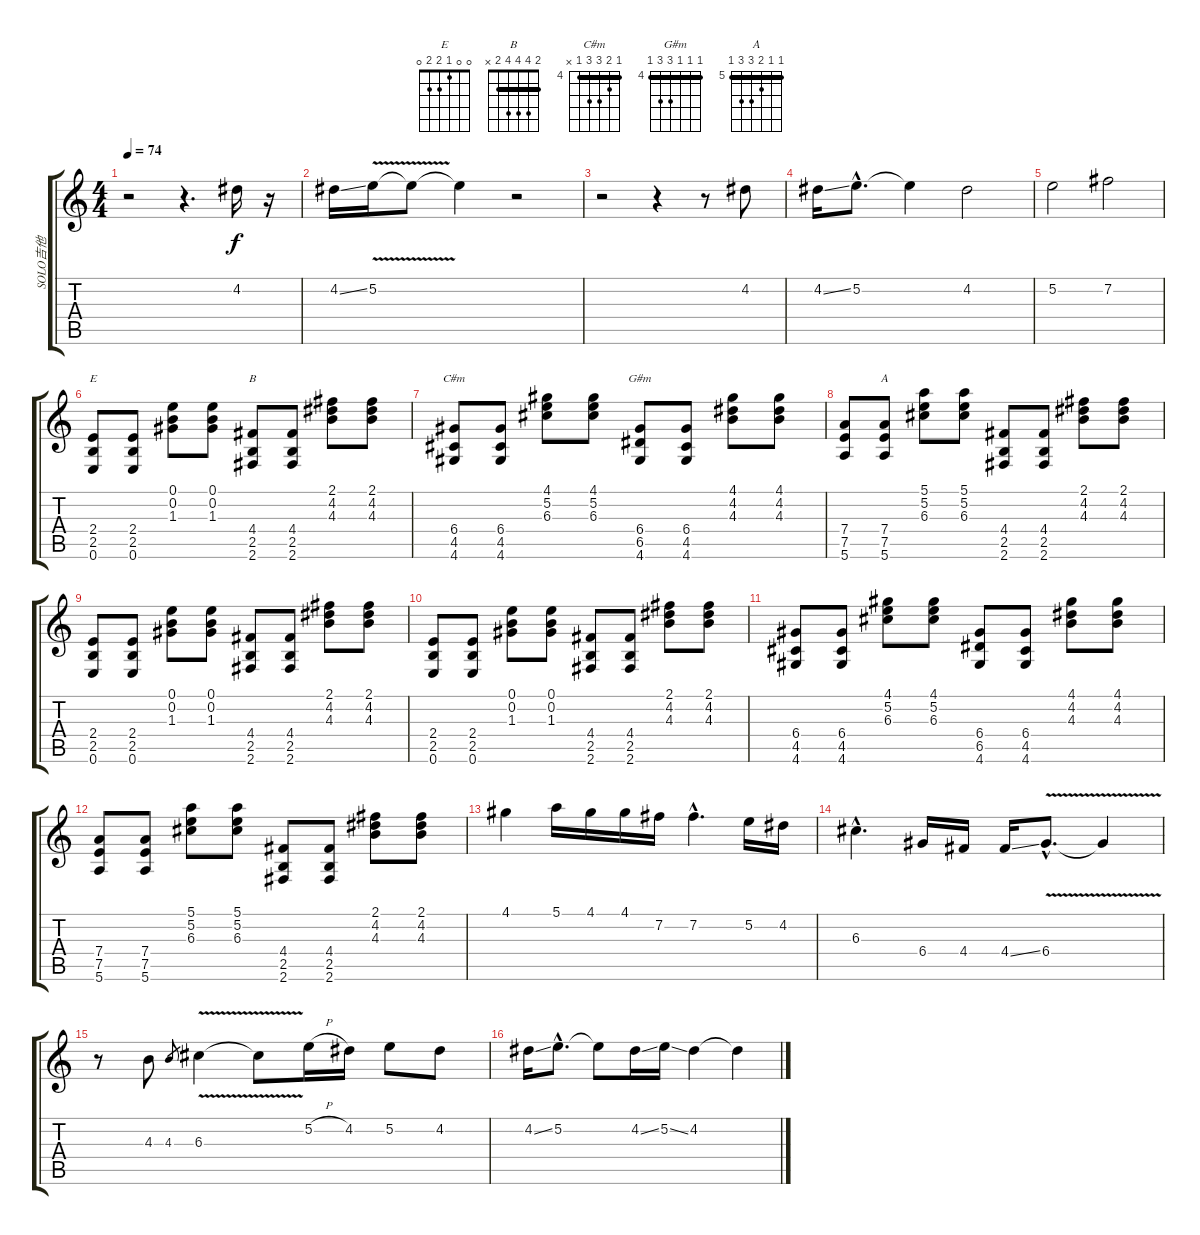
\track ("SOLO吉他" "SOLO吉他") {instrument overdrivenguitar}
\staff {score tabs}
\tuning (E4 B3 G3 D3 A2 E2) {hide}
\chord ("E" 0 0 1 2 2 0)
\chord ("B" 2 4 4 4 2 x) {barre 2}
\chord ("C#m" 4 5 6 6 4 x) {firstfret 4 barre 4}
\chord ("G#m" 4 4 4 6 6 4) {firstfret 4 barre 4}
\chord ("A" 5 5 6 7 7 5) {firstfret 5 barre 5}
\ts (4 4)
\tempo 74
\clef g2
\ks c
r.2{dy f} r.4{d} 4.2.16{volume 12} r.16 |
4.2{ss}.16 5.2{v}.16 5.2{t}.8 5.2{t}.4 r.2 |
r.2 r.4 r.8 4.2.8 |
4.2{ss}.16 5.2{hac}.8{d} 5.2{t}.4 4.2.2 |
5.2.2 7.2.2 |
(2.4 2.5 0.6).8{ch "E" volume 10 instrument overdrivenguitar} (2.4 2.5 0.6).8 (0.1 0.2 1.3).8 (0.1 0.2 1.3).8 (4.4 2.5 2.6).8{ch "B"} (4.4 2.5 2.6).8 (2.1 4.2 4.3).8 (2.1 4.2 4.3).8 |
(6.4 4.5 4.6).8{ch "C#m"} (6.4 4.5 4.6).8 (4.1 5.2 6.3).8 (4.1 5.2 6.3).8 (6.4 6.5 4.6).8{ch "G#m"} (6.4 4.5 4.6).8 (4.1 4.2 4.3).8 (4.1 4.2 4.3).8 |
(7.4 7.5 5.6).8 (7.4 7.5 5.6).8{ch "A"} (5.1 5.2 6.3).8 (5.1 5.2 6.3).8 (4.4 2.5 2.6).8 (4.4 2.5 2.6).8 (2.1 4.2 4.3).8 (2.1 4.2 4.3).8 |
(2.4 2.5 0.6).8 (2.4 2.5 0.6).8 (0.1 0.2 1.3).8 (0.1 0.2 1.3).8 (4.4 2.5 2.6).8 (4.4 2.5 2.6).8 (2.1 4.2 4.3).8 (2.1 4.2 4.3).8 |
(2.4 2.5 0.6).8{volume 10 instrument overdrivenguitar} (2.4 2.5 0.6).8 (0.1 0.2 1.3).8 (0.1 0.2 1.3).8 (4.4 2.5 2.6).8 (4.4 2.5 2.6).8 (2.1 4.2 4.3).8 (2.1 4.2 4.3).8 |
(6.4 4.5 4.6).8 (6.4 4.5 4.6).8 (4.1 5.2 6.3).8 (4.1 5.2 6.3).8 (6.4 6.5 4.6).8 (6.4 4.5 4.6).8 (4.1 4.2 4.3).8 (4.1 4.2 4.3).8 |
(7.4 7.5 5.6).8 (7.4 7.5 5.6).8 (5.1 5.2 6.3).8 (5.1 5.2 6.3).8 (4.4 2.5 2.6).8 (4.4 2.5 2.6).8 (2.1 4.2 4.3).8 (2.1 4.2 4.3).8 |
4.1.4{volume 16} 5.1.16 4.1.16 4.1.16 7.2.16 7.2{hac}.4{d} 5.2.16 4.2.16 |
6.3{hac}.4{d} 6.4.16 4.4.16 4.4{ss}.16 6.4{v hac}.8{d} 6.4{t}.4 |
r.8 4.3.8 4.3.8{gr} 6.3{v}.4 6.3{t}.8 5.2{h}.16 4.2.16 5.2.8 4.2.8 |
4.2{ss}.16 5.2{hac}.8{d} 5.2{t}.8 4.2{ss}.16 5.2{ss}.16 4.2.4 4.2{t}.4
